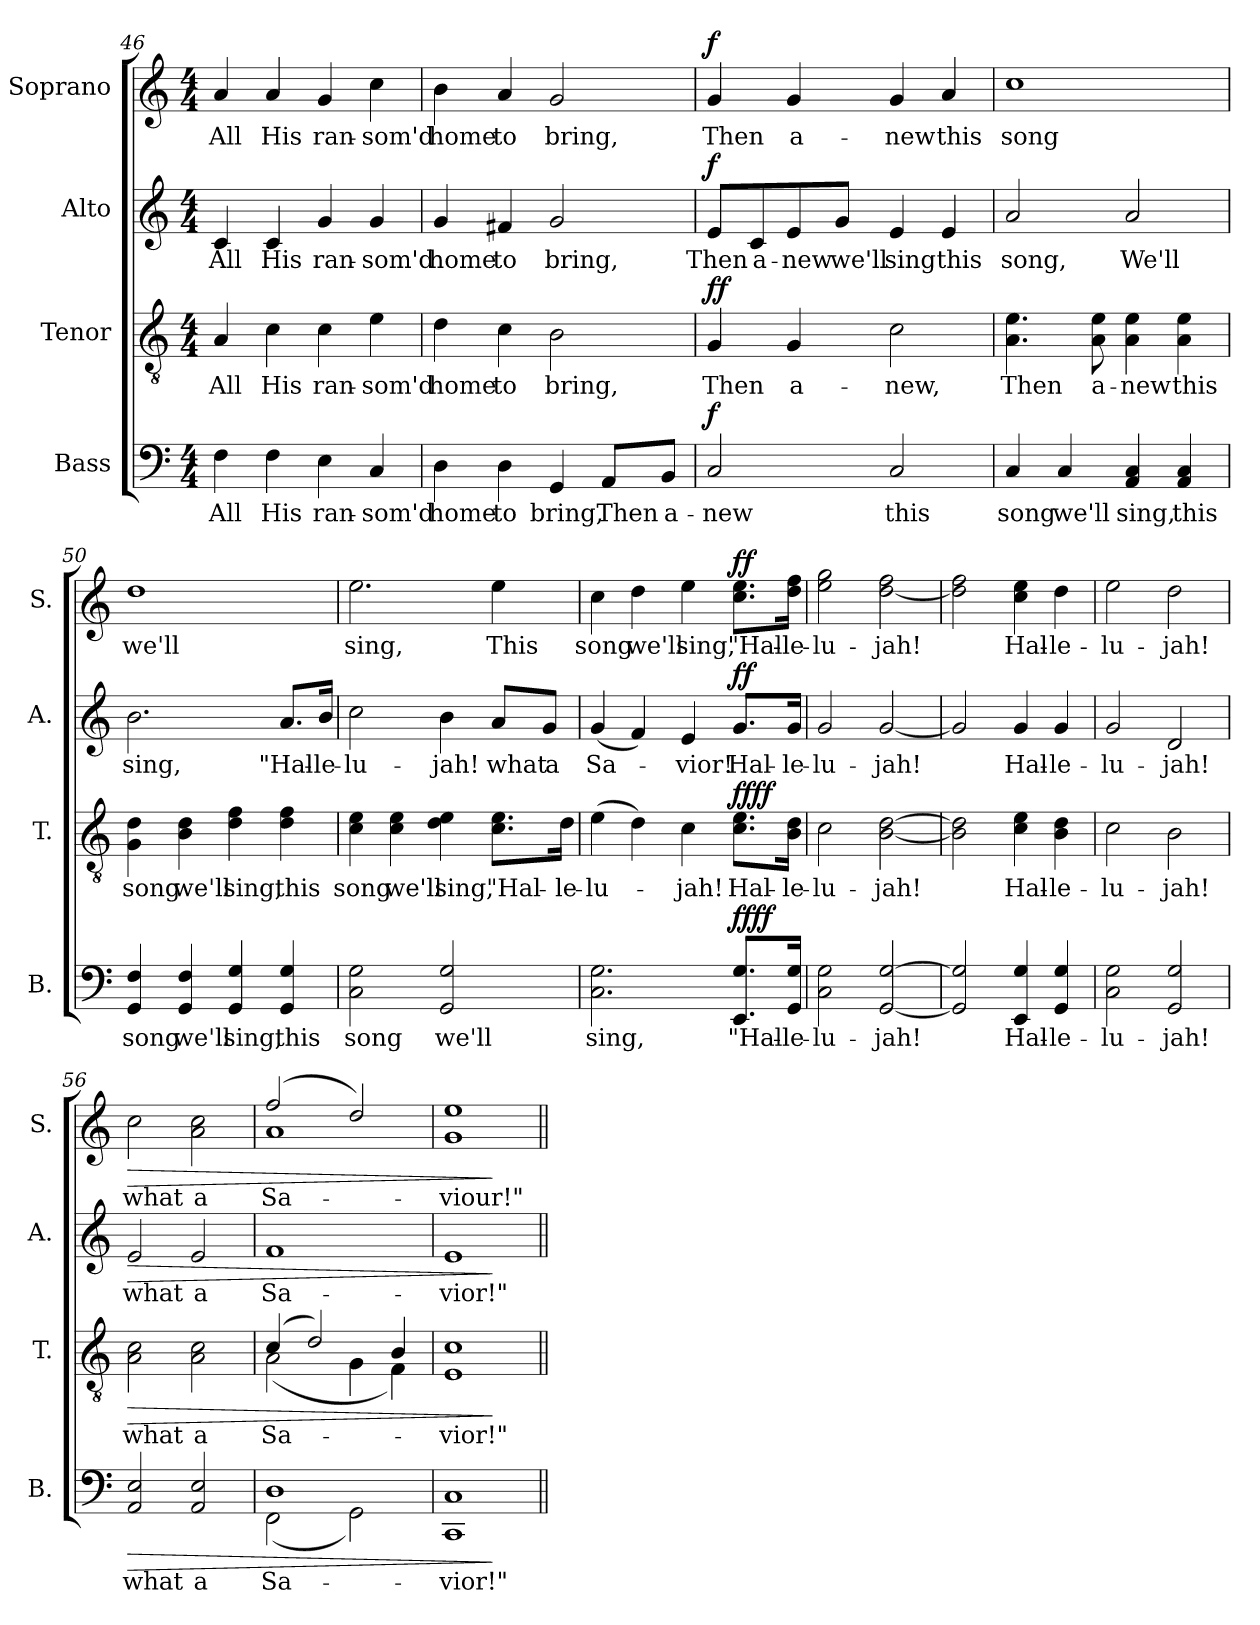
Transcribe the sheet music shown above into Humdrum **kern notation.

**kern	**text	**dynam	**kern	**text	**dynam	**kern	**text	**dynam	**kern	**text	**dynam
*part4	*part4	*part4	*part3	*part3	*part3	*part2	*part2	*part2	*part1	*part1	*part1
*staff4	*staff4	*staff4	*staff3	*staff3	*staff3	*staff2	*staff2	*staff2	*staff1	*staff1	*staff1
*I"Bass	*	*	*I"Tenor	*	*	*I"Alto	*	*	*I"Soprano	*	*
*I'B.	*	*	*I'T.	*	*	*I'A.	*	*	*I'S.	*	*
*clefF4	*	*	*clefGv2	*	*	*clefG2	*	*	*clefG2	*	*
*k[]	*	*	*k[]	*	*	*k[]	*	*	*k[]	*	*
*M4/4	*	*	*M4/4	*	*	*M4/4	*	*	*M4/4	*	*
=46	=46	=46	=46	=46	=46	=46	=46	=46	=46	=46	=46
!	!LO:LY:b	!	!	!LO:LY:b	!	!	!LO:LY:b	!	!	!LO:LY:b	!
4F\	All	.	4A/	All	.	4c/	All	.	4a/	All	.
!	!LO:LY:b	!	!	!LO:LY:b	!	!	!LO:LY:b	!	!	!LO:LY:b	!
4F\	His	.	4c\	His	.	4c/	His	.	4a/	His	.
!	!LO:LY:b	!	!	!LO:LY:b	!	!	!LO:LY:b	!	!	!LO:LY:b	!
4E\	ran-	.	4c\	ran-	.	4g/	ran-	.	4g/	ran-	.
!	!LO:LY:b	!	!	!LO:LY:b	!	!	!LO:LY:b	!	!	!LO:LY:b	!
4C/	-som'd	.	4e\	-som'd	.	4g/	-som'd	.	4cc\	-som'd	.
=47	=47	=47	=47	=47	=47	=47	=47	=47	=47	=47	=47
!	!LO:LY:b	!	!	!LO:LY:b	!	!	!LO:LY:b	!	!	!LO:LY:b	!
4D\	home	.	4d\	home	.	4g/	home	.	4b\	home	.
!	!LO:LY:b	!	!	!LO:LY:b	!	!	!LO:LY:b	!	!	!LO:LY:b	!
4D\	to	.	4c\	to	.	4f#X/	to	.	4a/	to	.
!	!LO:LY:b	!	!	!LO:LY:b	!	!	!LO:LY:b	!	!	!LO:LY:b	!
4GG/	bring,	.	2B\	bring,	.	2g/	bring,	.	2g/	bring,	.
!	!LO:LY:b	!	!	!	!	!	!	!	!	!	!
8AA/L	Then	.	.	.	.	.	.	.	.	.	.
!	!LO:LY:b	!	!	!	!	!	!	!	!	!	!
8BB/J	a-	.	.	.	.	.	.	.	.	.	.
!!LO:PB:g=z
=48	=48	=48	=48	=48	=48	=48	=48	=48	=48	=48	=48
!	!LO:LY:b	!LO:DY:a	!	!LO:LY:b	!LO:DY:a	!	!LO:LY:b	!	!	!LO:LY:b	!
!	!	!	!	!	!LO:DY:n=1:a	!	!	!LO:DY:a	!	!	!LO:DY:a
2C/	-new	f	4G/	Then	f f	8e/L	Then	f	4g/	Then	f
!	!	!	!	!	!	!	!LO:LY:b	!	!	!	!
.	.	.	.	.	.	8c/	a-	.	.	.	.
!	!	!	!	!LO:LY:b	!	!	!LO:LY:b	!	!	!LO:LY:b	!
.	.	.	4G/	a-	.	8e/	-new	.	4g/	a-	.
!	!	!	!	!	!	!	!LO:LY:b	!	!	!	!
.	.	.	.	.	.	8g/J	we'll	.	.	.	.
!	!LO:LY:b	!	!	!LO:LY:b	!	!	!LO:LY:b	!	!	!LO:LY:b	!
2C/	this	.	2c\	-new,	.	4e/	sing	.	4g/	-new	.
!	!	!	!	!	!	!	!LO:LY:b	!	!	!LO:LY:b	!
.	.	.	.	.	.	4e/	this	.	4a/	this	.
=49	=49	=49	=49	=49	=49	=49	=49	=49	=49	=49	=49
!	!LO:LY:b	!	!	!LO:LY:b	!	!	!LO:LY:b	!	!	!LO:LY:b	!
4C/	song	.	4.A\ 4.e\	Then	.	2a/	song,	.	1cc	song	.
!	!LO:LY:b	!	!	!	!	!	!	!	!	!	!
4C/	we'll	.	.	.	.	.	.	.	.	.	.
!	!	!	!	!LO:LY:b	!	!	!	!	!	!	!
.	.	.	8A\ 8e\	a-	.	.	.	.	.	.	.
!	!LO:LY:b	!	!	!LO:LY:b	!	!	!LO:LY:b	!	!	!	!
4AA/ 4C/	sing,	.	4A\ 4e\	-new	.	2a/	We'll	.	.	.	.
!	!LO:LY:b	!	!	!LO:LY:b	!	!	!	!	!	!	!
4AA/ 4C/	this	.	4A\ 4e\	this	.	.	.	.	.	.	.
=50	=50	=50	=50	=50	=50	=50	=50	=50	=50	=50	=50
!	!LO:LY:b	!	!	!LO:LY:b	!	!	!LO:LY:b	!	!	!LO:LY:b	!
4GG/ 4F/	song	.	4G\ 4d\	song	.	2.b\	sing,	.	1dd	we'll	.
!	!LO:LY:b	!	!	!LO:LY:b	!	!	!	!	!	!	!
4GG/ 4F/	we'll	.	4B\ 4d\	we'll	.	.	.	.	.	.	.
!	!LO:LY:b	!	!	!LO:LY:b	!	!	!	!	!	!	!
4GG/ 4G/	sing,	.	4d\ 4f\	sing,	.	.	.	.	.	.	.
!	!LO:LY:b	!	!	!LO:LY:b	!	!	!LO:LY:b	!	!	!	!
4GG/ 4G/	this	.	4d\ 4f\	this	.	8.a/L	"Hal-	.	.	.	.
!	!	!	!	!	!	!	!LO:LY:b	!	!	!	!
.	.	.	.	.	.	16b/Jk	-le-	.	.	.	.
=51	=51	=51	=51	=51	=51	=51	=51	=51	=51	=51	=51
!	!LO:LY:b	!	!	!LO:LY:b	!	!	!LO:LY:b	!	!	!LO:LY:b	!
2C\ 2G\	song	.	4c\ 4e\	song	.	2cc\	-lu-	.	2.ee\	sing,	.
!	!	!	!	!LO:LY:b	!	!	!	!	!	!	!
.	.	.	4c\ 4e\	we'll	.	.	.	.	.	.	.
!	!LO:LY:b	!	!	!LO:LY:b	!	!	!LO:LY:b	!	!	!	!
2GG/ 2G/	we'll	.	4d\ 4e\	sing,	.	4b\	-jah!	.	.	.	.
!	!	!	!	!LO:LY:b	!	!	!LO:LY:b	!	!	!LO:LY:b	!
.	.	.	8.c\ 8.e\L	"Hal-	.	8a/L	what	.	4ee\	This	.
!	!	!	!	!	!	!	!LO:LY:b	!	!	!	!
.	.	.	.	.	.	8g/J	a	.	.	.	.
!	!	!	!	!LO:LY:b	!	!	!	!	!	!	!
.	.	.	16d\Jk	-le-	.	.	.	.	.	.	.
!!LO:LB:g=z
=52	=52	=52	=52	=52	=52	=52	=52	=52	=52	=52	=52
!	!LO:LY:b	!	!	!LO:LY:b	!	!	!LO:LY:b	!	!	!LO:LY:b	!
2.C\ 2.G\	sing,	.	(>4e\	-lu-	.	(<4g/	Sa-	.	4cc\	song	.
!	!	!	!	!	!	!	!	!	!	!LO:LY:b	!
.	.	.	4d\)	.	.	4f/)	.	.	4dd\	we'll	.
!	!	!	!	!LO:LY:b	!	!	!LO:LY:b	!	!	!LO:LY:b	!
.	.	.	4c\	jah!	.	4e/	-vior!	.	4ee\	sing,	.
!	!LO:LY:b	!LO:DY:a	!	!LO:LY:b	!	!	!LO:LY:b	!	!	!LO:LY:b	!
!	!	!LO:DY:n=1:a	!	!	!LO:DY:a	!	!	!	!	!	!
!	!	!	!	!	!LO:DY:n=1:a	!	!	!LO:DY:a	!	!	!LO:DY:a
8.EE/ 8.G/L	"Hal-	ff ff	8.c\ 8.e\L	Hal-	ff ff	8.g/L	Hal-	ff	8.cc\ 8.ee\L	"Hal-	ff
!	!LO:LY:b	!	!	!LO:LY:b	!	!	!LO:LY:b	!	!	!LO:LY:b	!
16GG/ 16G/Jk	-le-	.	16B\ 16d\Jk	-le-	.	16g/Jk	-le-	.	16dd\ 16ff\Jk	-le-	.
=53	=53	=53	=53	=53	=53	=53	=53	=53	=53	=53	=53
!	!LO:LY:b	!	!	!LO:LY:b	!	!	!LO:LY:b	!	!	!LO:LY:b	!
2C\ 2G\	-lu-	.	2c\	-lu-	.	2g/	-lu-	.	2ee\ 2gg\	-lu-	.
!	!LO:LY:b	!	!	!LO:LY:b	!	!	!LO:LY:b	!	!	!LO:LY:b	!
[2GG/ [2G/	-jah!	.	[2B\ [2d\	-jah!	.	[2g/	-jah!	.	[2dd\ 2ff\	-jah!	.
=54	=54	=54	=54	=54	=54	=54	=54	=54	=54	=54	=54
2GG/] 2G/]	.	.	2B\] 2d\]	.	.	2g/]	.	.	2dd\] 2ff\	.	.
!	!LO:LY:b	!	!	!LO:LY:b	!	!	!LO:LY:b	!	!	!LO:LY:b	!
4EE/ 4G/	Hal-	.	4c\ 4e\	Hal-	.	4g/	Hal-	.	4cc\ 4ee\	Hal-	.
!	!LO:LY:b	!	!	!LO:LY:b	!	!	!LO:LY:b	!	!	!LO:LY:b	!
4GG/ 4G/	-le-	.	4B\ 4d\	-le-	.	4g/	-le-	.	4dd\	-le-	.
!!LO:PB:g=z
=55	=55	=55	=55	=55	=55	=55	=55	=55	=55	=55	=55
!	!LO:LY:b	!	!	!LO:LY:b	!	!	!LO:LY:b	!	!	!LO:LY:b	!
2C\ 2G\	-lu-	.	2c\	-lu-	.	2g/	-lu-	.	2ee\	-lu-	.
!	!LO:LY:b	!	!	!LO:LY:b	!	!	!LO:LY:b	!	!	!LO:LY:b	!
2GG/ 2G/	-jah!	.	2B\	-jah!	.	2d/	-jah!	.	2dd\	-jah!	.
=56	=56	=56	=56	=56	=56	=56	=56	=56	=56	=56	=56
!	!LO:LY:b	!LO:HP:b	!	!LO:LY:b	!LO:HP:b	!	!LO:LY:b	!LO:HP:b	!	!LO:LY:b	!LO:HP:b
2AA/ 2E/	what	>	2A\ 2c\	what	>	2e/	what	>	2cc\	what	>
!	!LO:LY:b	!	!	!LO:LY:b	!	!	!LO:LY:b	!	!	!LO:LY:b	!
2AA/ 2E/	a	.	2A\ 2c\	a	.	2e/	a	.	2a\ 2cc\	a	.
=57	=57	=57	=57	=57	=57	=57	=57	=57	=57	=57	=57
!	!LO:LY:b	!	!	!LO:LY:b	!	!	!LO:LY:b	!	!	!LO:LY:b	!
*^	*	*	*^	*	*	*	*	*	*^	*	*
1D	(<2FF\	Sa-	.	(>4c/	(<2A\	Sa-	.	1f	Sa-	.	(>2ff/	1a	Sa-	.
.	.	.	.	2d/)	.	.	.	.	.	.	.	.	.	.
.	2GG\)	.	.	.	4G\	.	.	.	.	.	2dd/)	.	.	.
.	.	.	.	4B/	4F\)	.	.	.	.	.	.	.	.	.
*v	*v	*	*	*	*	*	*	*	*	*	*	*	*	*
=58	=58	=58	=58	=58	=58	=58	=58	=58	=58	=58	=58	=58	=58
!	!LO:LY:b	!	!	!	!LO:LY:b	!	!	!LO:LY:b	!	!	!	!LO:LY:b	!
1CC 1C	-vior!"	.	1c	1E	-vior!"	.	1e	-vior!"	.	1ee	1g	-viour!"	.
*	*	*	*v	*v	*	*	*	*	*	*v	*v	*	*
.	.	]	.	.	]	.	.	]	.	.	]
=||	=||	=||	=||	=||	=||	=||	=||	=||	=||	=||	=||
*-	*-	*-	*-	*-	*-	*-	*-	*-	*-	*-	*-
